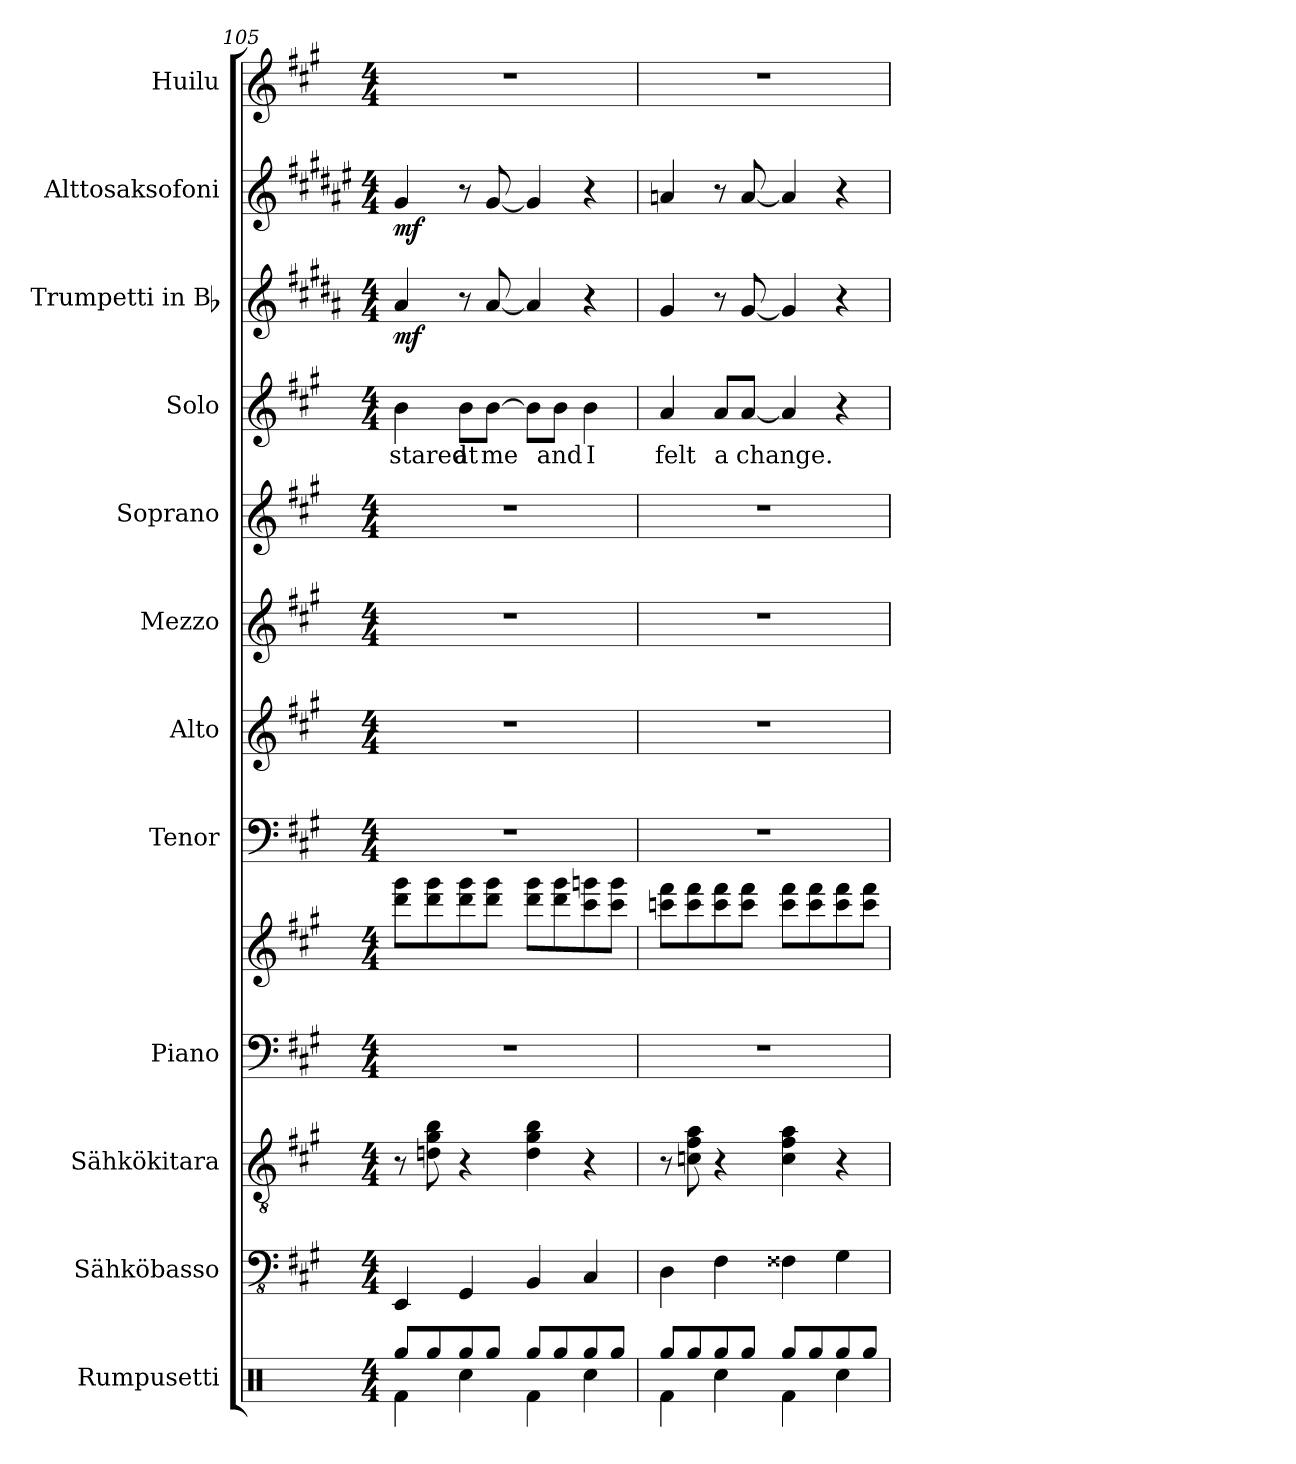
**kern	**kern	**kern	**kern	**kern	**kern	**kern	**kern	**kern	**kern	**text	**kern	**dynam	**kern	**dynam	**kern
*part12	*part11	*part10	*part9	*part9	*part8	*part7	*part6	*part5	*part4	*part4	*part3	*part3	*part2	*part2	*part1
*staff13	*staff12	*staff11	*staff10	*staff9	*staff8	*staff7	*staff6	*staff5	*staff4	*staff4	*staff3	*staff3	*staff2	*staff2	*staff1
*I"Rumpusetti	*I"Sähköbasso	*I"Sähkökitara	*I"Piano	*	*I"Tenor	*I"Alto	*I"Mezzo	*I"Soprano	*I"Solo	*	*I"Trumpetti in Bb	*	*I"Alttosaksofoni	*	*I"Huilu
*I'R. setti	*	*	*I'Pno.	*	*I'T.	*I'A.	*I'M.	*I'S.	*I'Solo	*	*I'Tpt. in Bb	*	*	*	*I'H.
*clefX	*clefFv4	*clefGv2	*clefF4	*clefG2	*clefF4	*clefG2	*clefG2	*clefG2	*clefG2	*	*clefG2	*	*clefG2	*	*clefG2
*	*	*	*	*	*	*	*	*	*	*	*ITrd1c2	*	*ITrd5c9	*	*
*k[]	*k[f#c#g#]	*k[f#c#g#]	*k[f#c#g#]	*k[f#c#g#]	*k[f#c#g#]	*k[f#c#g#]	*k[f#c#g#]	*k[f#c#g#]	*k[f#c#g#]	*	*k[f#c#g#]	*	*k[f#c#g#]	*	*k[f#c#g#]
*M4/4	*M4/4	*M4/4	*M4/4	*M4/4	*M4/4	*M4/4	*M4/4	*M4/4	*M4/4	*	*M4/4	*	*M4/4	*	*M4/4
=105	=105	=105	=105	=105	=105	=105	=105	=105	=105	=105	=105	=105	=105	=105	=105
*^	*	*	*	*	*	*	*	*	*	*	*	*	*	*	*
!	!	!	!	!	!	!	!	!	!	!	!LO:LY:b	!	!LO:DY:b	!	!LO:DY:b	!
8Rgg/L	4Rf\	4EEE/	8r	1r	8ddd\ 8ggg#\L	1r	1r	1r	1r	4b\	stared	4g#/	mf	4B/	mf	1r
8Rgg/	.	.	8dn\ 8g#\ 8b\	.	8ddd\ 8ggg#\	.	.	.	.	.	.	.	.	.	.	.
!	!	!	!	!	!	!	!	!	!	!	!LO:LY:b	!	!	!	!	!
8Rgg/	4Rcc\	4GGG#/	4r	.	8ddd\ 8ggg#\	.	.	.	.	8b\L	at	8r	.	8r	.	.
!	!	!	!	!	!	!	!	!	!	!	!LO:LY:b	!	!	!	!	!
8Rgg/J	.	.	.	.	8ddd\ 8ggg#\J	.	.	.	.	[8b\J	me	[8g#/	.	[8B/	.	.
8Rgg/L	4Rf\	4BBB/	4d\ 4g#\ 4b\	.	8ddd\ 8ggg#\L	.	.	.	.	8b\L]	.	4g#/]	.	4B/]	.	.
!	!	!	!	!	!	!	!	!	!	!	!LO:LY:b	!	!	!	!	!
8Rgg/	.	.	.	.	8ddd\ 8ggg#\	.	.	.	.	8b\J	and	.	.	.	.	.
!	!	!	!	!	!	!	!	!	!	!	!LO:LY:b	!	!	!	!	!
8Rgg/	4Rcc\	4CC#/	4r	.	8ccc#\ 8gggn\	.	.	.	.	4b\	I	4r	.	4r	.	.
8Rgg/J	.	.	.	.	8ccc#\ 8ggg\J	.	.	.	.	.	.	.	.	.	.	.
=106	=106	=106	=106	=106	=106	=106	=106	=106	=106	=106	=106	=106	=106	=106	=106	=106
!	!	!	!	!	!	!	!	!	!	!	!LO:LY:b	!	!	!	!	!
8Rgg/L	4Rf\	4DD\	8r	1r	8cccn\ 8fff#\L	1r	1r	1r	1r	4a/	felt	4f#/	.	4cn/	.	1r
8Rgg/	.	.	8cn\ 8f#\ 8a\	.	8ccc\ 8fff#\	.	.	.	.	.	.	.	.	.	.	.
!	!	!	!	!	!	!	!	!	!	!	!LO:LY:b	!	!	!	!	!
8Rgg/	4Rcc\	4FF#\	4r	.	8ccc\ 8fff#\	.	.	.	.	8a/L	a	8r	.	8r	.	.
!	!	!	!	!	!	!	!	!	!	!	!LO:LY:b	!	!	!	!	!
8Rgg/J	.	.	.	.	8ccc\ 8fff#\J	.	.	.	.	[8a/J	change.	[8f#/	.	[8c/	.	.
8Rgg/L	4Rf\	4FF##X\	4c\ 4f#\ 4a\	.	8ccc\ 8fff#\L	.	.	.	.	4a/]	.	4f#/]	.	4c/]	.	.
8Rgg/	.	.	.	.	8ccc\ 8fff#\	.	.	.	.	.	.	.	.	.	.	.
8Rgg/	4Rcc\	4GG#\	4r	.	8ccc\ 8fff#\	.	.	.	.	4r	.	4r	.	4r	.	.
8Rgg/J	.	.	.	.	8ccc\ 8fff#\J	.	.	.	.	.	.	.	.	.	.	.
*v	*v	*	*	*	*	*	*	*	*	*	*	*	*	*	*	*
=	=	=	=	=	=	=	=	=	=	=	=	=	=	=	=
*-	*-	*-	*-	*-	*-	*-	*-	*-	*-	*-	*-	*-	*-	*-	*-
